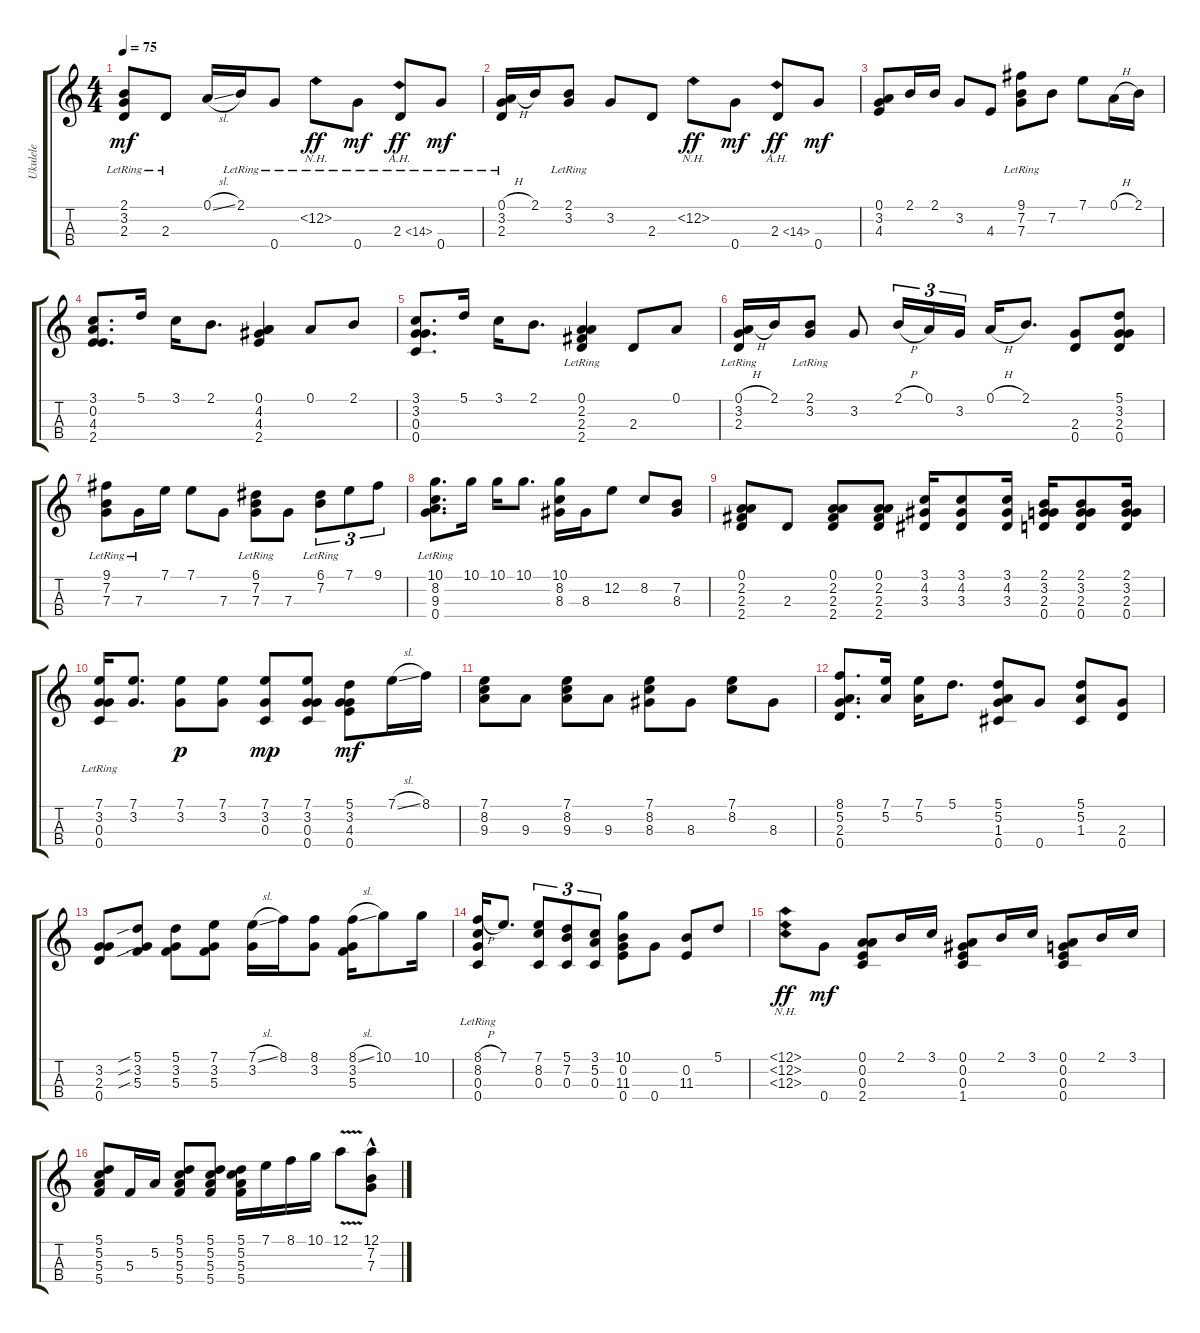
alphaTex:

\track ("Ukulele" "Ukulele") {instrument shamisen}
\staff {score tabs}
\tuning (A4 E4 C4 G4) {hide}
\ts (4 4)
\tempo 75
\clef g2
\ks c
(2.1{lr} 3.2{lr} 2.3).8{dy mf} 2.3{lr}.8 0.1{sl}.16 2.1{lr}.16 0.4{lr}.8 12.2{nh lr}.8{dy ff} 0.4{lr}.8{dy mf} 2.3{ah 12 lr}.8{dy ff} 0.4{lr}.8{dy mf} |
(0.1{h} 3.2{lr} 2.3{lr}).16 2.1.16 (2.1{lr} 3.2).8 3.2.8 2.3.8 12.2{nh}.8{dy ff} 0.4.8{dy mf} 2.3{ah 12}.8{dy ff} 0.4.8{dy mf} |
(0.1 3.2 4.3).8 2.1.16 2.1.16 3.2.8 4.3.8 (9.1 7.2{lr} 7.3{lr}).8 7.2.8 7.1.8 0.1{h}.16 2.1.16 |
(3.1 0.2 4.3 2.4).8{d} 5.1.16 3.1.16 2.1.8{d} (0.1 4.2 4.3 2.4).4 0.1.8 2.1.8 |
(3.1 3.2 0.3 0.4).8{d} 5.1.16 3.1.16 2.1.8{d} (0.1{lr} 2.2{lr} 2.3{lr} 2.4{lr}).4 2.3.8 0.1.8 |
(0.1{h} 3.2{lr} 2.3{lr}).16 2.1.16 (2.1{lr} 3.2).8 3.2.8 2.1{h}.16{tu (3 2)} 0.1.16{tu (3 2)} 3.2.16{tu (3 2)} 0.1{h}.16 2.1.8{d} (2.3 0.4).8 (5.1 3.2 2.3 0.4).8 |
(9.1 7.2{lr} 7.3{lr}).8 7.3{lr}.16 7.1.16 7.1.8 7.3.8 (6.1{lr} 7.2{lr} 7.3{lr}).8 7.3.8 (6.1 7.2{lr}).8{tu (3 2)} 7.1.8{tu (3 2)} 9.1.8{tu (3 2)} |
(10.1 8.2{lr} 9.3{lr} 0.4{lr}).8{d} 10.1.16 10.1.16 10.1.8{d} (10.1 8.2 8.3).16 8.3.16 12.2.8 8.2.8 (7.2 8.3).8 |
(0.1 2.2 2.3 2.4).8 2.3.8 (0.1 2.2 2.3 2.4).8 (0.1 2.2 2.3 2.4).8 (3.1 4.2 3.3).16 (3.1 4.2 3.3).8 (3.1 4.2 3.3).16 (2.1 3.2 2.3 0.4).16 (2.1 3.2 2.3 0.4).8 (2.1 3.2 2.3 0.4).16 |
(7.1 3.2 0.3{lr} 0.4{lr}).16 (7.1 3.2).8{d} (7.1 3.2).8{dy p} (7.1 3.2).8 (7.1 3.2 0.3).8{dy mp} (7.1 3.2 0.3 0.4).8 (5.1 3.2 4.3 0.4).8{dy mf} 7.1{sl}.16 8.1.16 |
(7.1 8.2 9.3).8 9.3.8 (7.1 8.2 9.3).8 9.3.8 (7.1 8.2 8.3).8 8.3.8 (7.1 8.2).8 8.3.8 |
(8.1 5.2 2.3 0.4).8{d} (7.1 5.2).16 (7.1 5.2).16 5.1.8{d} (5.1 5.2 1.3 0.4).8 0.4.8 (5.1 5.2 1.3).8 (2.3 0.4).8 |
(3.2 2.3 0.4).8 (5.1{sib} 3.2{sib} 5.3{sib}).8 (5.1 3.2 5.3).8 (7.1 3.2 5.3).8 (7.1{sl} 3.2).16 8.1.16 (8.1 3.2).8 (8.1{sl} 3.2 5.3).16 10.1.8 10.1.16 |
(8.1{h} 8.2{lr} 0.3{lr} 0.4).16 7.1.8{d} (7.1 8.2 0.3).8{tu (3 2)} (5.1 7.2 0.3).8{tu (3 2)} (3.1 5.2 0.3).8{tu (3 2)} (10.1 0.2 11.3 0.4).8 0.4.8 (0.2 11.3).8 5.1.8 |
(12.1{nh} 12.2{nh} 12.3{nh}).8{dy ff} 0.4.8{dy mf} (0.1 0.2 0.3 2.4).8 2.1.16 3.1.16 (0.1 0.2 0.3 1.4).8 2.1.16 3.1.16 (0.1 0.2 0.3 0.4).8 2.1.16 3.1.16 |
(5.1 5.2 5.3 5.4).8 5.3.16 5.2.16 (5.1 5.2 5.3 5.4).8 (5.1 5.2 5.3 5.4).8 (5.1 5.2 5.3 5.4).16 7.1.16 8.1.16 10.1.16 12.1{v}.8 (12.1{hac} 7.2{hac} 7.3{hac}).8
